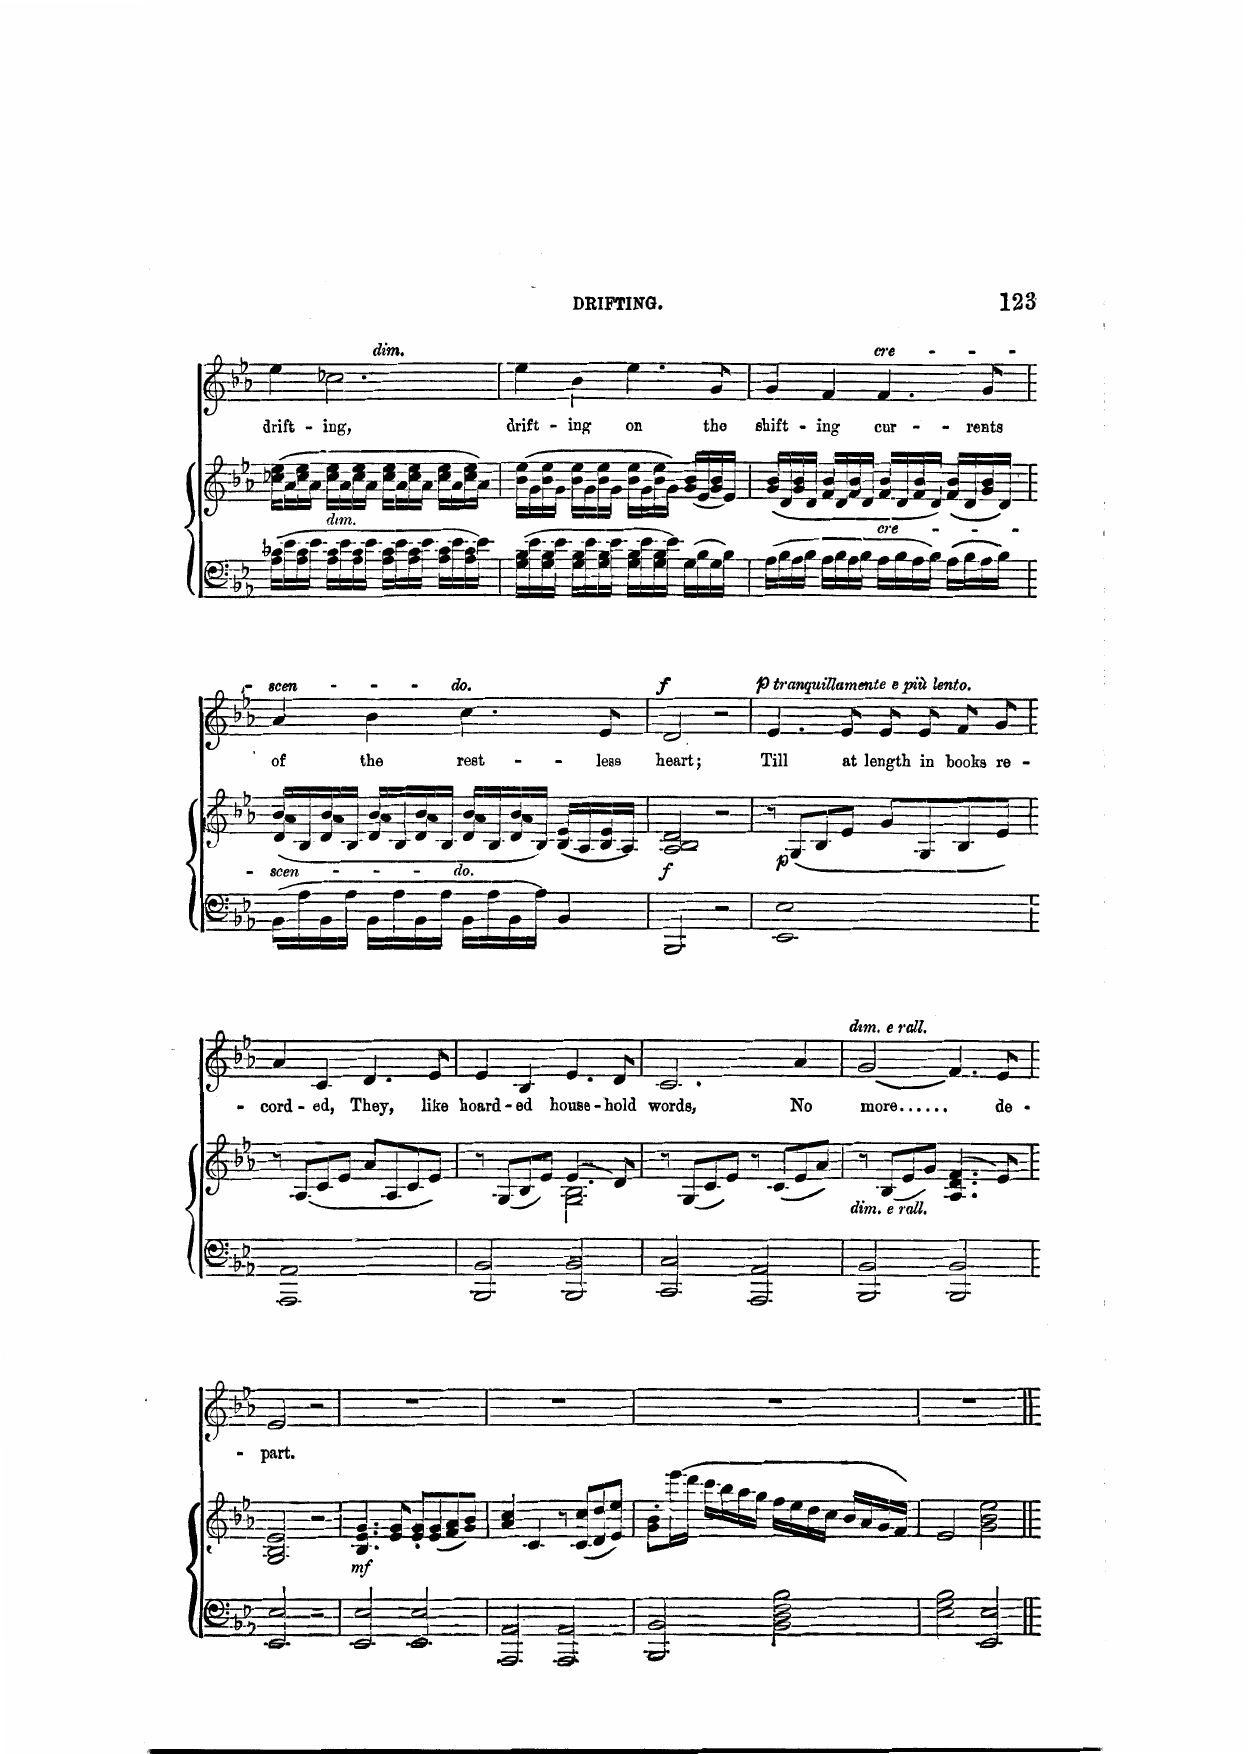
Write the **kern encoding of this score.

**kern	**kern	**dynam	**kern	**text	**dynam
*part2	*part2	*part2	*part1	*part1	*part1
*staff3	*staff2	*staff2/3	*staff1	*staff1	*staff1
*I"Piano	*	*	*I"Voice	*	*
*I'Pno	*	*	*	*	*
*clefF4	*clefG2	*	*clefG2	*	*
*k[b-e-a-]	*k[b-e-a-]	*	*k[b-e-a-]	*	*
*M4/4	*M4/4	*	*M4/4	*	*
*met(c)	*met(c)	*	*met(c)	*	*
=44	=44	=44	=44	=44	=44
16A-\ 16c-X\LL	(16cc-X\ 16ee-\LL	.	4ee-\	drift-	.
16e-\	16a-\	.	.	.	.
16A-\ 16c-\	16cc-\ 16ee-\	.	.	.	.
16e-\JJ	16a-\JJ	.	.	.	.
!	!	!	!LO:TX:a:i:t=dim.	!	!
!	!LO:TX:b:i:t=dim.	!	!	!	!
16A-\ 16c-\LL	16cc-\ 16ee-\LL	.	2.cc-X\	-ing,	.
16e-\	16a-\	.	.	.	.
16A-\ 16c-\	16cc-\ 16ee-\	.	.	.	.
16e-\JJ	16a-\JJ	.	.	.	.
16A-\ 16c-\LL	16cc-\ 16ee-\LL	.	.	.	.
16e-\	16a-\	.	.	.	.
16A-\ 16c-\	16cc-\ 16ee-\	.	.	.	.
16e-\JJ	16a-\JJ	.	.	.	.
16A-\ 16c-\LL	16cc-\ 16ee-\LL	.	.	.	.
16e-\	16a-\	.	.	.	.
16A-\ 16c-\	16cc-\ 16ee-\	.	.	.	.
16e-\JJ	16a-\JJ)	.	.	.	.
=45	=45	=45	=45	=45	=45
16G\ 16B-\LL	(16b-\ 16ee-\LL	.	4ee-\	drift-	.
16e-\	16g\	.	.	.	.
16G\ 16B-\	16b-\ 16ee-\	.	.	.	.
16e-\JJ	16g\JJ	.	.	.	.
16G\ 16B-\LL	16b-\ 16ee-\LL	.	4b-\	-ing	.
16e-\	16g\	.	.	.	.
16G\ 16B-\	16b-\ 16ee-\	.	.	.	.
16e-\JJ	16g\JJ	.	.	.	.
16G\ 16B-\LL	16b-\ 16ee-\LL	.	4.ee-\	on	.
16e-\	16g\	.	.	.	.
16G\ 16B-\	16b-\ 16ee-\	.	.	.	.
16e-\JJ	16g\JJ)	.	.	.	.
16G\LL	(16g/ 16b-/LL	.	.	.	.
16B-\	16e-/	.	.	.	.
16G\	16g/ 16b-/	.	8g/	the	.
16B-\JJ	16e-/JJ)	.	.	.	.
=46	=46	=46	=46	=46	=46
16A-\LL	(16g/ 16b-/LL	.	4g/	shift-	.
16B-\	16d/	.	.	.	.
16A-\	16g/ 16b-/	.	.	.	.
16B-\JJ	16d/JJ	.	.	.	.
16A-\LL	16f/ 16b-/LL	.	4f/	-ing	.
16B-\	16d/	.	.	.	.
16A-\	16f/ 16b-/	.	.	.	.
16B-\JJ	16d/JJ	.	.	.	.
!	!	!	!LO:TX:a:i:t=cresc.	!	!
!	!LO:TX:b:i:t=cresc.	!	!	!	!
16A-\LL	16f/ 16b-/LL	.	4.f/	cur-	.
16B-\	16d/	.	.	.	.
16A-\	16f/ 16b-/	.	.	.	.
16B-\JJ	16d/JJ)	.	.	.	.
16A-\LL	(16f/ 16b-/LL	.	.	.	.
16B-\	16d/	.	.	.	.
16A-\	16g/ 16b-/	.	8g/	-rents	.
16B-\JJ	16d/JJ)	.	.	.	.
=47	=47	=47	=47	=47	=47
16BB-\LL	(16d/ 16a-/ 16b-/LL	.	4a-/	of	.
16A-\	16B-/	.	.	.	.
16BB-\	16d/ 16a-/ 16b-/	.	.	.	.
16A-\JJ	16B-/JJ	.	.	.	.
16BB-\LL	16d/ 16a-/ 16b-/LL	.	4b-\	the	.
16A-\	16B-/	.	.	.	.
16BB-\	16d/ 16a-/ 16b-/	.	.	.	.
16A-\JJ	16B-/JJ	.	.	.	.
16BB-\LL	16d/ 16a-/ 16b-/LL	.	4.cc\	rest-	.
16A-\	16B-/	.	.	.	.
16BB-\	16d/ 16a-/ 16b-/	.	.	.	.
16A-\JJ	16B-/JJ)	.	.	.	.
4BB-/	(16B-/ 16e-/LL	.	.	.	.
.	16A-/	.	.	.	.
.	16B-/ 16e-/	.	8e-/	-less	.
.	16A-/JJ)	.	.	.	.
=48	=48	=48	=48	=48	=48
!	!	!LO:DY:b	!	!	!LO:DY:a
2BBB-/	2A-/ 2B-/ 2d/	f	2d/	heart;	f
2r	2r	.	2r	.	.
=49	=49	=49	=49	=49	=49
!	!	!LO:DY:b	!	!	!LO:DY:a
!	!	!	!	!	!LO:DY:n=1:a
1EE- 1E-	8r	p	4.e-/	Till	p other-dynamics
.	(8G/L	.	.	.	.
.	8B-/	.	.	.	.
.	8e-/J	.	8e-/	at	.
.	8g/L	.	8e-/L	length	.
.	8G/	.	8e-/J	in	.
.	8B-/	.	8f/L	books	.
.	8e-/J)	.	8g/J	re-	.
=50	=50	=50	=50	=50	=50
1AAA- 1AA-	8r	.	4a-/	-– cord-	.
.	(8A-/L	.	.	.	.
.	8c/	.	4c/	-ed,	.
.	8e-/J	.	.	.	.
.	8a-/L	.	4.d/	They,	.
.	8A-/	.	.	.	.
.	8c/	.	.	.	.
.	8e-/J)	.	8e-/	like	.
=51	=51	=51	=51	=51	=51
*	*^	*	*	*	*
2BBB-/ 2BB-/	8r	2ryy	.	4e-/	hoard-	.
.	(8G/L	.	.	.	.	.
.	8B-/	.	.	4B-/	-ed	.
.	8e-/J)	.	.	.	.	.
2BBB-/ 2BB-/	(4.e-/	2G\ 2B-\	.	4.e-/	house-	.
.	8d/)	.	.	8d/	-hold	.
*	*v	*v	*	*	*	*
=52	=52	=52	=52	=52	=52
2CC/ 2C/	8r	.	2.c/	words,	.
.	(8G/L	.	.	.	.
.	8c/	.	.	.	.
.	8e-/J)	.	.	.	.
2AAA-/ 2AA-/	8r	.	.	.	.
.	(8c/L	.	.	.	.
.	8e-/	.	4a-/	No	.
.	8a-/J)	.	.	.	.
=53	=53	=53	=53	=53	=53
!	!	!	!LO:TX:a:i:t=dim. e rall.	!	!
!	!LO:TX:b:i:t=dim. e rall.	!	!	!	!
2BBB-/ 2BB-/	8r	.	(2g/	more	.
.	(8B-/L	.	.	.	.
.	8e-/	.	.	.	.
.	8g/J)	.	.	.	.
2BBB-/ 2BB-/	(>4.A-/ 4.d/ 4.f/	.	4.f/)	.	.
.	8e-/)	.	8e-/	de-	.
=54	=54	=54	=54	=54	=54
2EE-/ 2E-/	2G/ 2B-/ 2e-/	.	2e-/	-– part.	.
2r	2r	.	2r	.	.
=55	=55	=55	=55	=55	=55
!	!	!LO:DY:b	!	!	!
2EE-/ 2E-/	4.B-/ 4.e-/ 4.g/	mf	1r	.	.
.	8e-/ 8g/	.	.	.	.
2EE-/ 2E-/	8e-/' 8g/'L	.	.	.	.
.	(8e-/ 8g/	.	.	.	.
.	8f/ 8a-/	.	.	.	.
.	8g/ 8b-/J)	.	.	.	.
=56	=56	=56	=56	=56	=56
2AAA-/ 2AA-/	4a-/ 4cc/	.	1r	.	.
.	4c/	.	.	.	.
2AAA-/ 2AA-/	8r	.	.	.	.
.	(8c/ 8cc/L	.	.	.	.
.	8d/ 8dd/	.	.	.	.
.	8e-/ 8ee-/J)	.	.	.	.
=57	=57	=57	=57	=57	=57
2BBB-/ 2BB-/	8g\' 8b-\'L	.	1r	.	.
.	(16eee-\L	.	.	.	.
.	16ddd\JJ	.	.	.	.
.	16ccc\LL	.	.	.	.
.	16bb-\	.	.	.	.
.	16aa-\	.	.	.	.
.	16gg\JJ	.	.	.	.
2BB-\ 2D\ 2F\ 2B-\	16ff\LL	.	.	.	.
.	16ee-\	.	.	.	.
.	16dd\	.	.	.	.
.	16cc\JJ	.	.	.	.
.	16b-/LL	.	.	.	.
.	16a-/	.	.	.	.
.	16g/	.	.	.	.
.	16f/JJ)	.	.	.	.
=58	=58	=58	=58	=58	=58
2E-\ 2G\ 2B-\	2e-/	.	1r	.	.
2EE-/ 2E-/	2g\ 2b-\ 2ee-\	.	.	.	.
==	==	==	==	==	==
*-	*-	*-	*-	*-	*-
